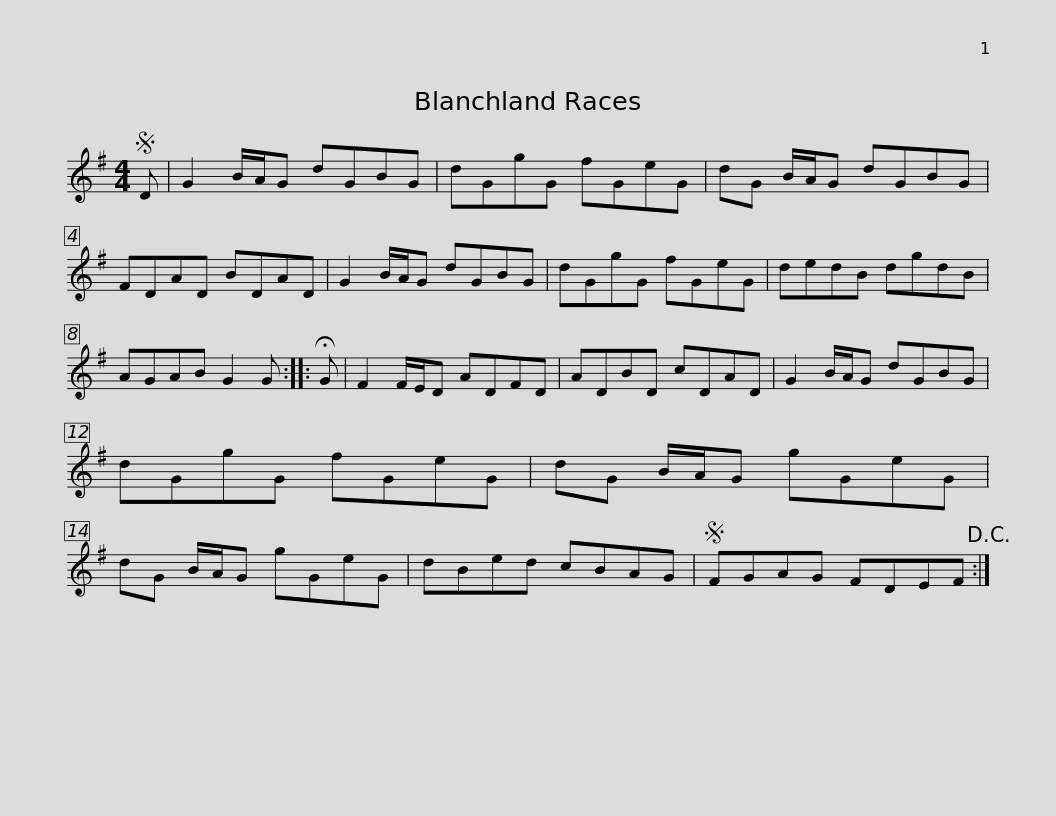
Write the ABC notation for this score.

X:1
L:1/8
M:4/4
I:linebreak $
K:G
V:1 treble
V:1
S D | G2 B/A/G dGBG | dGgG fGeG | dG B/A/G dGBG | FDAD BDAD | %5
 G2 B/A/G dGBG |$ dGgG fGeG | dedB dgdB | AGAB G2 G :: !fermata!G | %10
 F2 F/E/D ADFD | ADBD cDAD |$ G2 B/A/G dGBG | dGgG fGeG | dG B/A/G gGeG | %15
 dG B/A/G gGeG | dBed cBAG |$S FGAG FDEF!D.C.! :| %18
